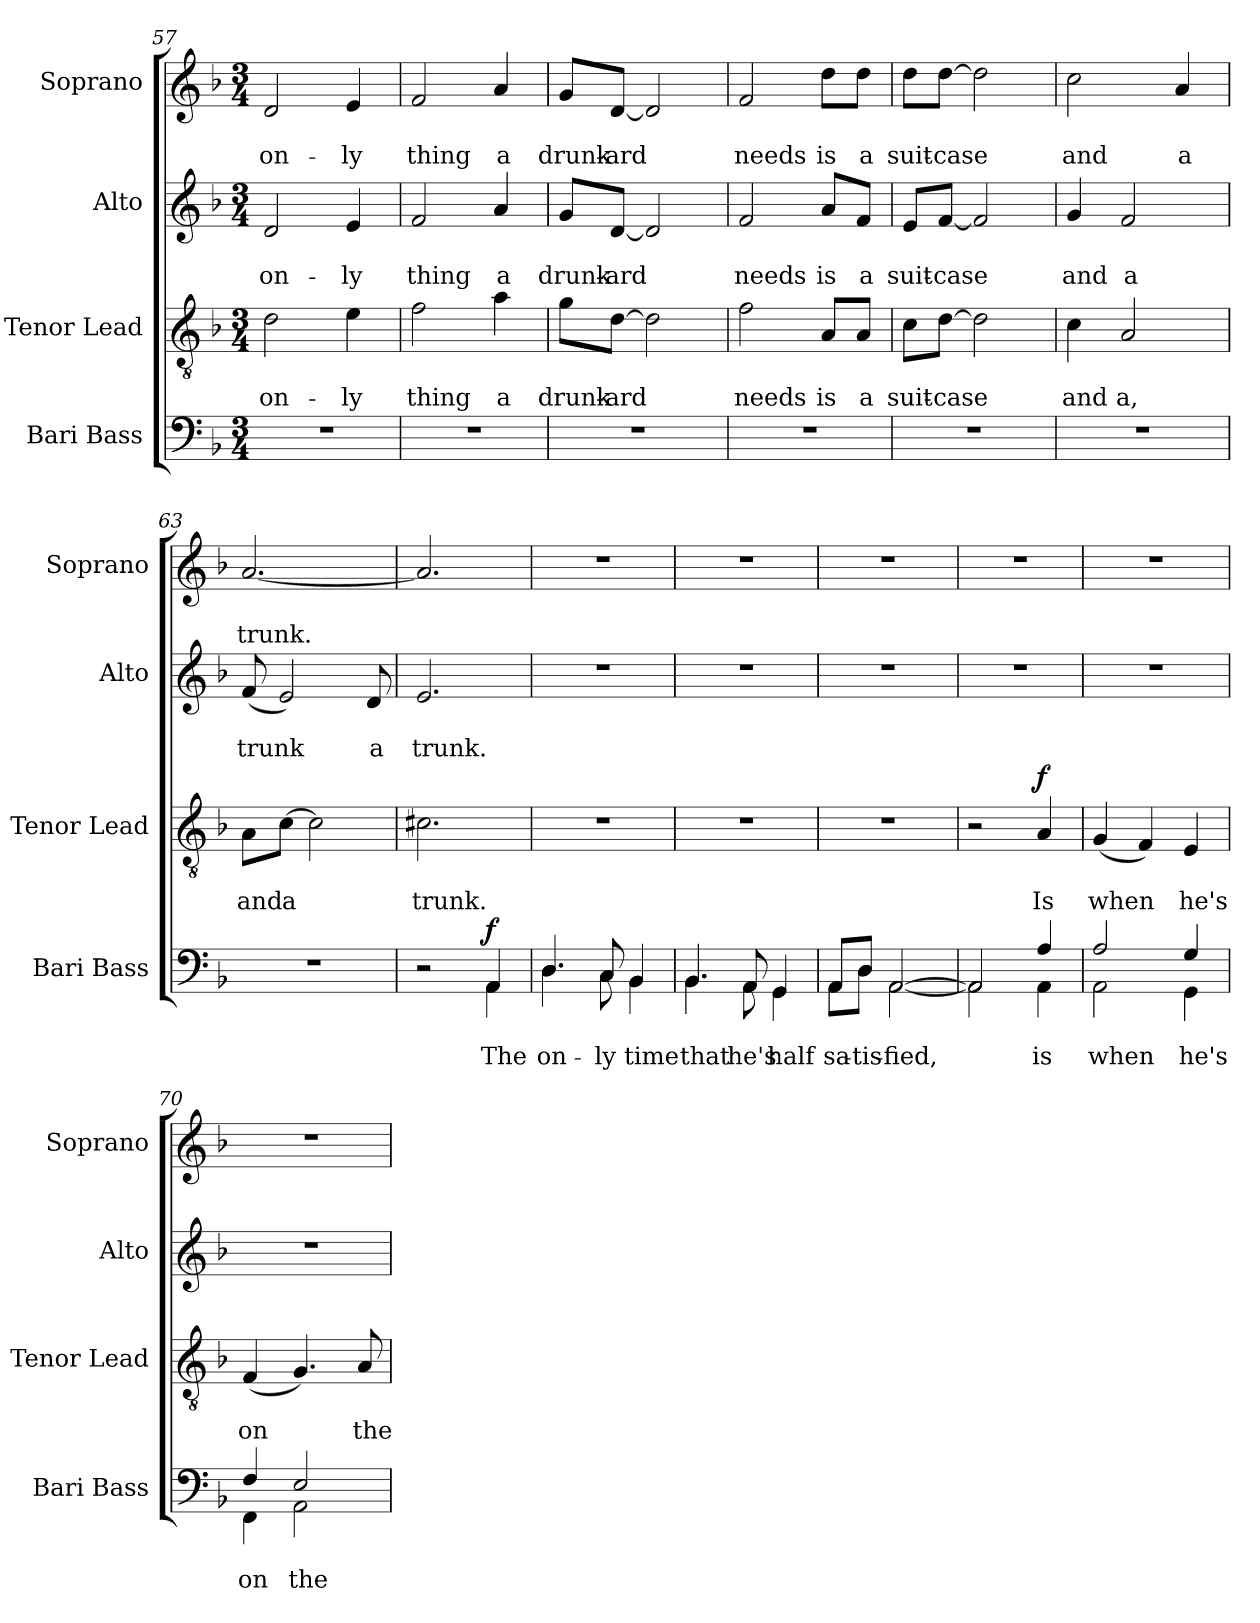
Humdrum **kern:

**kern	**text	**text	**dynam	**kern	**text	**text	**dynam	**kern	**text	**text	**kern	**text	**text
*part4	*part4	*part4	*part4	*part3	*part3	*part3	*part3	*part2	*part2	*part2	*part1	*part1	*part1
*staff4	*staff4	*staff4	*staff4	*staff3	*staff3	*staff3	*staff3	*staff2	*staff2	*staff2	*staff1	*staff1	*staff1
*I"Bari Bass	*	*	*	*I"Tenor Lead	*	*	*	*I"Alto	*	*	*I"Soprano	*	*
*I'Bari Bass	*	*	*	*I'Tenor  Lead	*	*	*	*I'Alto	*	*	*I'Soprano	*	*
*clefF4	*	*	*	*clefGv2	*	*	*	*clefG2	*	*	*clefG2	*	*
*k[b-]	*	*	*	*k[b-]	*	*	*	*k[b-]	*	*	*k[b-]	*	*
*M3/4	*	*	*	*M3/4	*	*	*	*M3/4	*	*	*M3/4	*	*
=57	=57	=57	=57	=57	=57	=57	=57	=57	=57	=57	=57	=57	=57
!	!	!	!	!	!	!LO:LY:b	!	!	!	!LO:LY:b	!	!	!LO:LY:b
2.r	.	.	.	2d\	.	on-	.	2d/	.	on-	2d/	.	on-
!	!	!	!	!	!	!LO:LY:b	!	!	!	!LO:LY:b	!	!	!LO:LY:b
.	.	.	.	4e\	.	-ly	.	4e/	.	-ly	4e/	.	-ly
=58	=58	=58	=58	=58	=58	=58	=58	=58	=58	=58	=58	=58	=58
!	!	!	!	!	!	!LO:LY:b	!	!	!	!LO:LY:b	!	!	!LO:LY:b
2.r	.	.	.	2f\	.	thing	.	2f/	.	thing	2f/	.	thing
!	!	!	!	!	!	!LO:LY:b	!	!	!	!LO:LY:b	!	!	!LO:LY:b
.	.	.	.	4a\	.	a	.	4a/	.	a	4a/	.	a
=59	=59	=59	=59	=59	=59	=59	=59	=59	=59	=59	=59	=59	=59
!	!	!	!	!	!	!LO:LY:b	!	!	!	!LO:LY:b	!	!	!LO:LY:b
2.r	.	.	.	8g\L	.	drunk-	.	8g/L	.	drunk-	8g/L	.	drunk-
!	!	!	!	!	!	!LO:LY:b	!	!	!	!LO:LY:b	!	!	!LO:LY:b
.	.	.	.	[8d\J	.	-ard	.	[8d/J	.	-ard	[8d/J	.	-ard
.	.	.	.	2d\]	.	.	.	2d/]	.	.	2d/]	.	.
=60	=60	=60	=60	=60	=60	=60	=60	=60	=60	=60	=60	=60	=60
!	!	!	!	!	!	!LO:LY:b	!	!	!	!LO:LY:b	!	!	!LO:LY:b
2.r	.	.	.	2f\	.	needs	.	2f/	.	needs	2f/	.	needs
!	!	!	!	!	!	!LO:LY:b	!	!	!	!LO:LY:b	!	!	!LO:LY:b
.	.	.	.	8A/L	.	is	.	8a/L	.	is	8dd\L	.	is
!	!	!	!	!	!	!LO:LY:b	!	!	!	!LO:LY:b	!	!	!LO:LY:b
.	.	.	.	8A/J	.	a	.	8f/J	.	a	8dd\J	.	a
=61	=61	=61	=61	=61	=61	=61	=61	=61	=61	=61	=61	=61	=61
!	!	!	!	!	!	!LO:LY:b	!	!	!	!LO:LY:b	!	!	!LO:LY:b
2.r	.	.	.	8c\L	.	suit-	.	8e/L	.	suit-	8dd\L	.	suit-
!	!	!	!	!	!	!LO:LY:b	!	!	!	!LO:LY:b	!	!	!LO:LY:b
.	.	.	.	[8d\J	.	-case	.	[8f/J	.	-case	[8dd\J	.	-case
.	.	.	.	2d\]	.	.	.	2f/]	.	.	2dd\]	.	.
=62	=62	=62	=62	=62	=62	=62	=62	=62	=62	=62	=62	=62	=62
!	!	!	!	!	!	!LO:LY:b	!	!	!	!LO:LY:b	!	!	!LO:LY:b
2.r	.	.	.	4c\	.	and	.	4g/	.	and	2cc\	.	and
!	!	!	!	!	!	!LO:LY:b	!	!	!	!LO:LY:b	!	!	!
.	.	.	.	2A/	.	a,	.	2f/	.	a	.	.	.
!	!	!	!	!	!	!	!	!	!	!	!	!	!LO:LY:b
.	.	.	.	.	.	.	.	.	.	.	4a/	.	a
=63	=63	=63	=63	=63	=63	=63	=63	=63	=63	=63	=63	=63	=63
!	!	!	!	!	!	!LO:LY:b	!	!	!	!LO:LY:b	!	!	!LO:LY:b
2.r	.	.	.	8A\L	.	and	.	(<8f/	.	trunk	[2.a/	.	trunk.
!	!	!	!	!	!	!LO:LY:b	!	!	!	!	!	!	!
.	.	.	.	[8c\J	.	a	.	2e/)	.	.	.	.	.
.	.	.	.	2c\]	.	.	.	.	.	.	.	.	.
!	!	!	!	!	!	!	!	!	!	!LO:LY:b	!	!	!
.	.	.	.	.	.	.	.	8d/	.	a	.	.	.
=64	=64	=64	=64	=64	=64	=64	=64	=64	=64	=64	=64	=64	=64
*^	*	*	*	*	*	*	*	*	*	*	*	*	*
!	!	!	!	!	!	!	!LO:LY:b	!	!	!	!LO:LY:b	!	!	!
2r	2ryy	.	.	.	2.c#X\	.	trunk.	.	2.e/	.	trunk.	2.a/]	.	.
!	!	!	!LO:LY:b	!LO:DY:a	!	!	!	!	!	!	!	!	!	!
4AA/	4AA\	.	The	f	.	.	.	.	.	.	.	.	.	.
=65	=65	=65	=65	=65	=65	=65	=65	=65	=65	=65	=65	=65	=65	=65
!	!	!	!LO:LY:b	!	!	!	!	!	!	!	!	!	!	!
4.D/	4.D\	.	on-	.	2.r	.	.	.	2.r	.	.	2.r	.	.
!	!	!	!LO:LY:b	!	!	!	!	!	!	!	!	!	!	!
8C/	8C\	.	-ly	.	.	.	.	.	.	.	.	.	.	.
!	!	!	!LO:LY:b	!	!	!	!	!	!	!	!	!	!	!
4BB-/	4BB-\	.	time	.	.	.	.	.	.	.	.	.	.	.
!!LO:PB:g=z
=66	=66	=66	=66	=66	=66	=66	=66	=66	=66	=66	=66	=66	=66	=66
!	!	!	!LO:LY:b	!	!	!	!	!	!	!	!	!	!	!
4.BB-/	4.BB-\	.	that	.	2.r	.	.	.	2.r	.	.	2.r	.	.
!	!	!	!LO:LY:b	!	!	!	!	!	!	!	!	!	!	!
8AA/	8AA\	.	he's	.	.	.	.	.	.	.	.	.	.	.
!	!	!	!LO:LY:b	!	!	!	!	!	!	!	!	!	!	!
4GG/	4GG\	.	half	.	.	.	.	.	.	.	.	.	.	.
=67	=67	=67	=67	=67	=67	=67	=67	=67	=67	=67	=67	=67	=67	=67
!	!	!	!LO:LY:b	!	!	!	!	!	!	!	!	!	!	!
8AA/L	8AA\L	.	sa-	.	2.r	.	.	.	2.r	.	.	2.r	.	.
!	!	!	!LO:LY:b	!	!	!	!	!	!	!	!	!	!	!
8D/J	8D\J	.	-tis-	.	.	.	.	.	.	.	.	.	.	.
!	!	!	!LO:LY:b	!	!	!	!	!	!	!	!	!	!	!
[2AA/	[2AA\	.	-fied,	.	.	.	.	.	.	.	.	.	.	.
=68	=68	=68	=68	=68	=68	=68	=68	=68	=68	=68	=68	=68	=68	=68
2AA/]	2AA\]	.	.	.	2r	.	.	.	2.r	.	.	2.r	.	.
!	!	!	!LO:LY:b	!	!	!	!LO:LY:b	!LO:DY:a	!	!	!	!	!	!
4A/	4AA\	.	is	.	4A/	.	Is	f	.	.	.	.	.	.
=69	=69	=69	=69	=69	=69	=69	=69	=69	=69	=69	=69	=69	=69	=69
!	!	!	!LO:LY:b	!	!	!	!LO:LY:b	!	!	!	!	!	!	!
2A/	2AA\	.	when	.	(<4G/	.	when	.	2.r	.	.	2.r	.	.
.	.	.	.	.	4F/)	.	.	.	.	.	.	.	.	.
!	!	!	!LO:LY:b	!	!	!	!LO:LY:b	!	!	!	!	!	!	!
4G/	4GG\	.	he's	.	4E/	.	he's	.	.	.	.	.	.	.
=70	=70	=70	=70	=70	=70	=70	=70	=70	=70	=70	=70	=70	=70	=70
!	!	!	!LO:LY:b	!	!	!	!LO:LY:b	!	!	!	!	!	!	!
4F/	4FF\	.	on	.	(<4F/	.	on	.	2.r	.	.	2.r	.	.
!	!	!	!LO:LY:b	!	!	!	!	!	!	!	!	!	!	!
2E/	2AA\	.	the	.	4.G/)	.	.	.	.	.	.	.	.	.
!	!	!	!	!	!	!	!LO:LY:b	!	!	!	!	!	!	!
.	.	.	.	.	8A/	.	the	.	.	.	.	.	.	.
*v	*v	*	*	*	*	*	*	*	*	*	*	*	*	*
=	=	=	=	=	=	=	=	=	=	=	=	=	=
*-	*-	*-	*-	*-	*-	*-	*-	*-	*-	*-	*-	*-	*-
